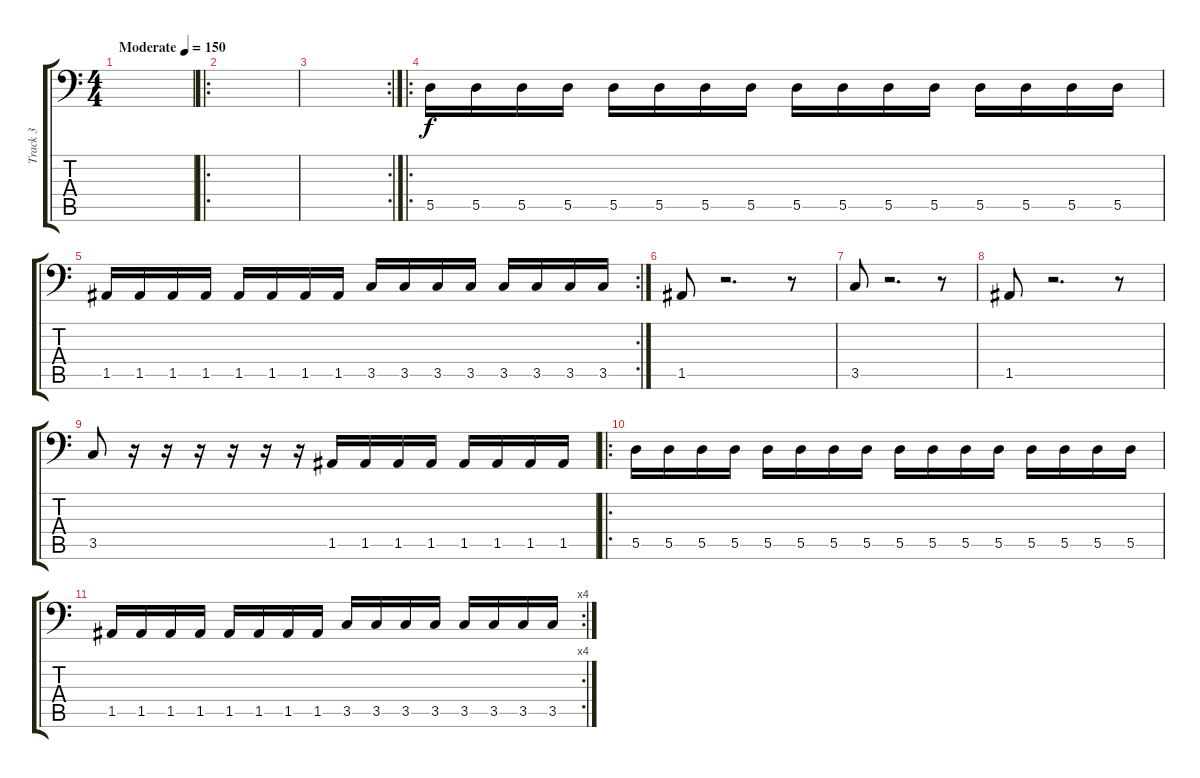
\track ("Track 3" "Track 3") {instrument electricbasspick}
\staff {score tabs}
\tuning (E3 B2 G2 D2 A1 D1) {hide}
\ts (4 4)
\tempo (150 "Moderate")
\clef f4
\ks c
|
\ro
|
\rc 2
|
\ro
5.5.16 5.5.16 5.5.16 5.5.16 5.5.16 5.5.16 5.5.16 5.5.16 5.5.16 5.5.16 5.5.16 5.5.16 5.5.16 5.5.16 5.5.16 5.5.16 |
\rc 2
1.5.16 1.5.16 1.5.16 1.5.16 1.5.16 1.5.16 1.5.16 1.5.16 3.5.16 3.5.16 3.5.16 3.5.16 3.5.16 3.5.16 3.5.16 3.5.16 |
1.5.8 r.2{d} r.8 |
3.5.8 r.2{d} r.8 |
1.5.8 r.2{d} r.8 |
3.5.8 r.16 r.16 r.16 r.16 r.16 r.16 1.5.16 1.5.16 1.5.16 1.5.16 1.5.16 1.5.16 1.5.16 1.5.16 |
\ro
5.5.16 5.5.16 5.5.16 5.5.16 5.5.16 5.5.16 5.5.16 5.5.16 5.5.16 5.5.16 5.5.16 5.5.16 5.5.16 5.5.16 5.5.16 5.5.16 |
\rc 4
1.5.16 1.5.16 1.5.16 1.5.16 1.5.16 1.5.16 1.5.16 1.5.16 3.5.16 3.5.16 3.5.16 3.5.16 3.5.16 3.5.16 3.5.16 3.5.16
